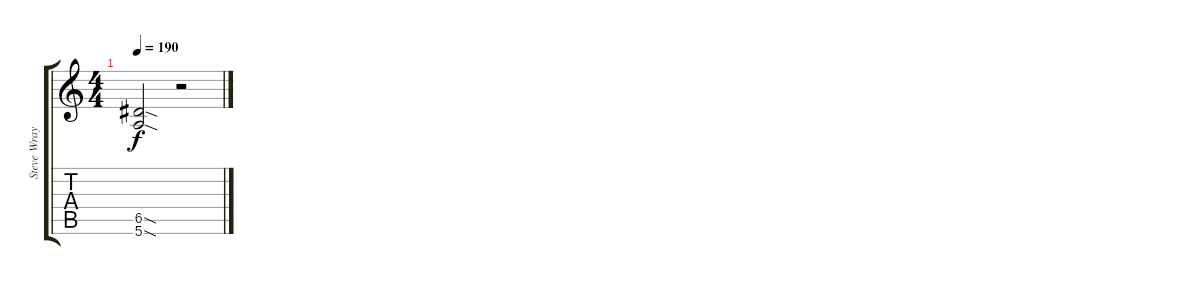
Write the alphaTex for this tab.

\track ("Steve Wray" "Steve Wray") {instrument distortionguitar}
\staff {score tabs}
\tuning (E4 B3 G3 D3 A2 E2) {hide}
\ts (4 4)
\tempo 190
\clef g2
\ks c
(6.5{sod} 5.6{sod}).2{txt "" dy f} r.2
